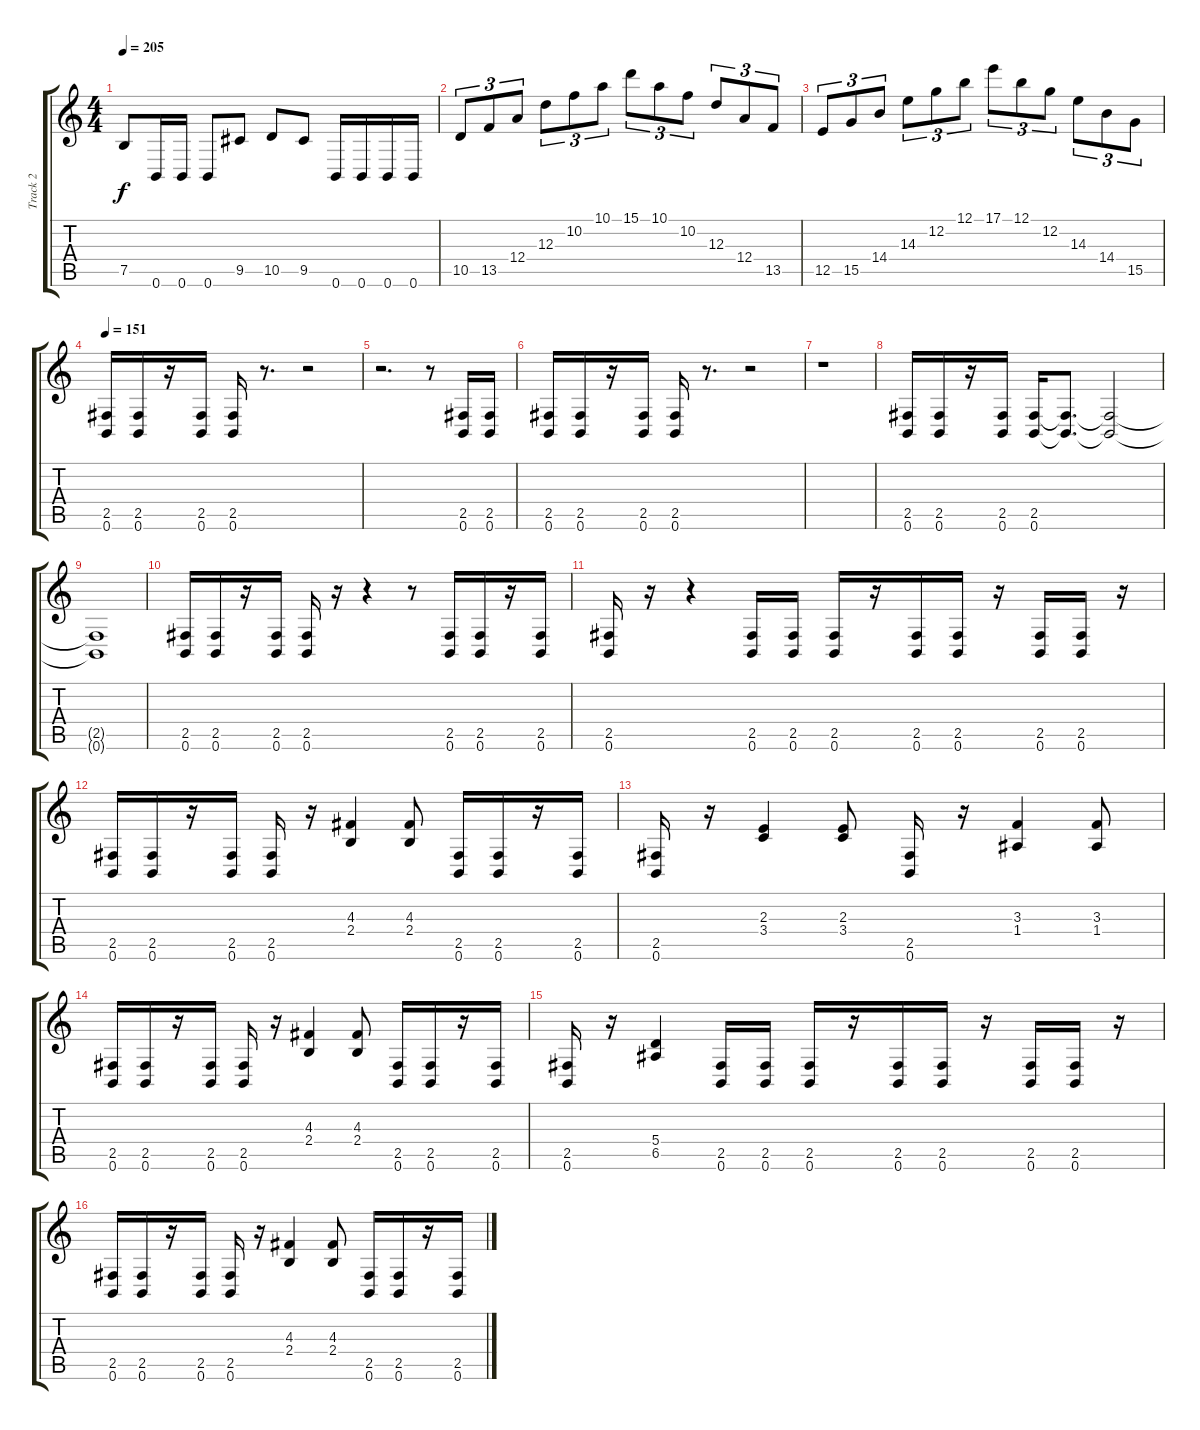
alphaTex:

\track ("Track 2" "Track 2") {instrument distortionguitar}
\staff {score tabs}
\tuning (B3 G3 D3 A2 E2 B1) {hide}
\ts (4 4)
\tempo 205
\clef g2
\ks c
7.5.8{dy f} 0.6.16 0.6.16 0.6.8 9.5.8 10.5.8 9.5.8 0.6.16 0.6.16 0.6.16 0.6.16 |
10.5.8{tu (3 2)} 13.5.8{tu (3 2)} 12.4.8{tu (3 2)} 12.3.8{tu (3 2)} 10.2.8{tu (3 2)} 10.1.8{tu (3 2)} 15.1.8{tu (3 2)} 10.1.8{tu (3 2)} 10.2.8{tu (3 2)} 12.3.8{tu (3 2)} 12.4.8{tu (3 2)} 13.5.8{tu (3 2)} |
12.5.8{tu (3 2)} 15.5.8{tu (3 2)} 14.4.8{tu (3 2)} 14.3.8{tu (3 2)} 12.2.8{tu (3 2)} 12.1.8{tu (3 2)} 17.1.8{tu (3 2)} 12.1.8{tu (3 2)} 12.2.8{tu (3 2)} 14.3.8{tu (3 2)} 14.4.8{tu (3 2)} 15.5.8{tu (3 2)} |
\tempo 151
(2.5 0.6).16 (2.5 0.6).16 r.16 (2.5 0.6).16 (2.5 0.6).16 r.8{d} r.2 |
r.2{d} r.8 (2.5 0.6).16 (2.5 0.6).16 |
(2.5 0.6).16 (2.5 0.6).16 r.16 (2.5 0.6).16 (2.5 0.6).16 r.8{d} r.2 |
r.1 |
(2.5 0.6).16 (2.5 0.6).16 r.16 (2.5 0.6).16 (2.5 0.6).16 (2.5{t} 0.6{t}).8{d} (2.5{t} 0.6{t}).2 |
(2.5{t} 0.6{t}).1 |
(2.5 0.6).16 (2.5 0.6).16 r.16 (2.5 0.6).16 (2.5 0.6).16 r.16 r.4 r.8 (2.5 0.6).16 (2.5 0.6).16 r.16 (2.5 0.6).16 |
(2.5 0.6).16 r.16 r.4 (2.5 0.6).16 (2.5 0.6).16 (2.5 0.6).16 r.16 (2.5 0.6).16 (2.5 0.6).16 r.16 (2.5 0.6).16 (2.5 0.6).16 r.16 |
(2.5 0.6).16 (2.5 0.6).16 r.16 (2.5 0.6).16 (2.5 0.6).16 r.16 (4.3 2.4).4 (4.3 2.4).8 (2.5 0.6).16 (2.5 0.6).16 r.16 (2.5 0.6).16 |
(2.5 0.6).16 r.16 (2.3 3.4).4 (2.3 3.4).8 (2.5 0.6).16 r.16 (3.3 1.4).4 (3.3 1.4).8 |
(2.5 0.6).16 (2.5 0.6).16 r.16 (2.5 0.6).16 (2.5 0.6).16 r.16 (4.3 2.4).4 (4.3 2.4).8 (2.5 0.6).16 (2.5 0.6).16 r.16 (2.5 0.6).16 |
(2.5 0.6).16 r.16 (5.4 6.5).4 (2.5 0.6).16 (2.5 0.6).16 (2.5 0.6).16 r.16 (2.5 0.6).16 (2.5 0.6).16 r.16 (2.5 0.6).16 (2.5 0.6).16 r.16 |
(2.5 0.6).16 (2.5 0.6).16 r.16 (2.5 0.6).16 (2.5 0.6).16 r.16 (4.3 2.4).4 (4.3 2.4).8 (2.5 0.6).16 (2.5 0.6).16 r.16 (2.5 0.6).16
